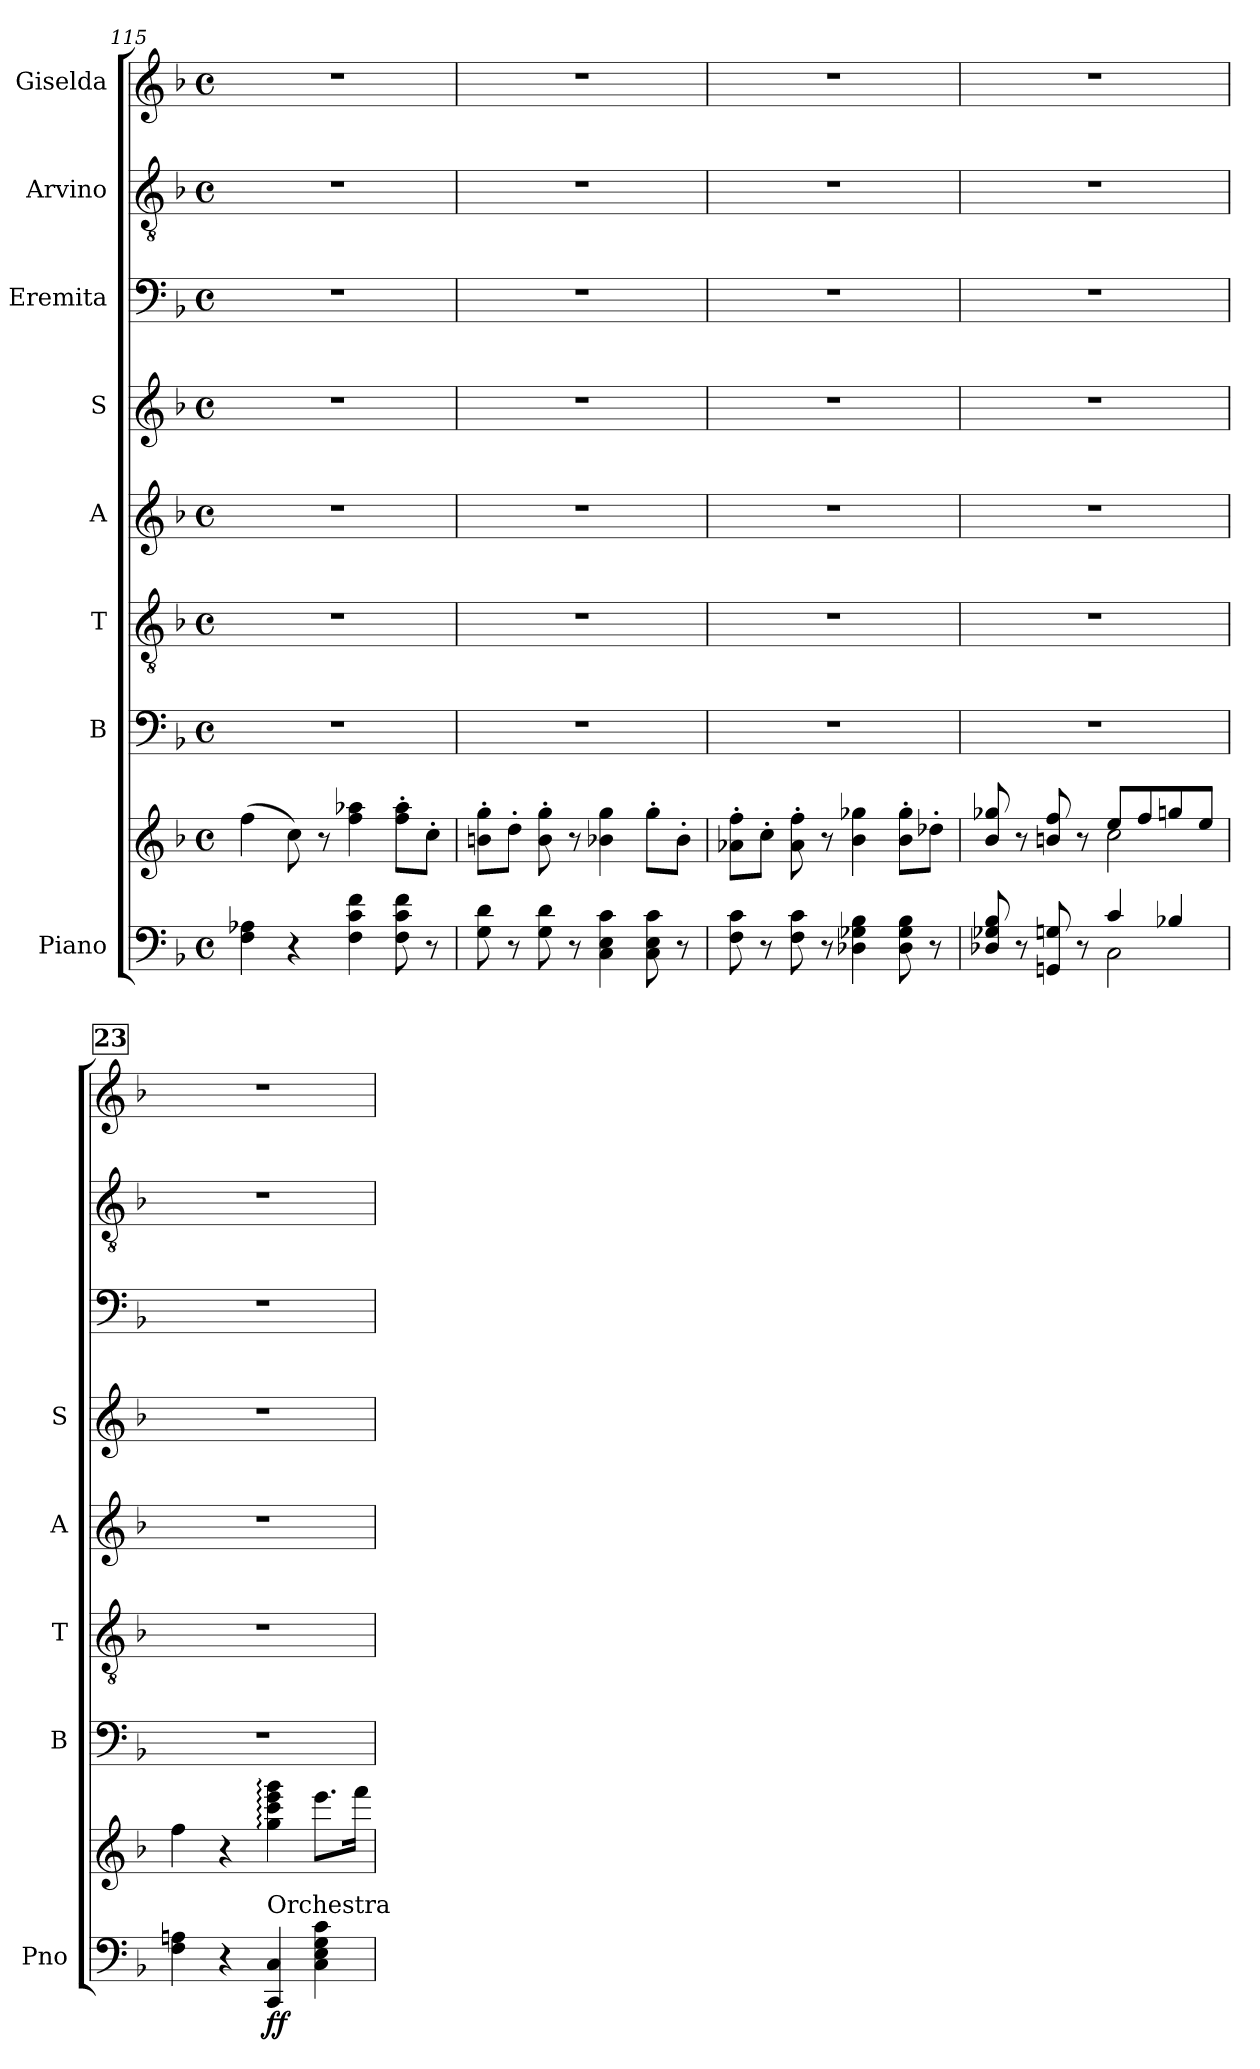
**kern	**kern	**dynam	**kern	**kern	**kern	**kern	**kern	**kern	**kern
*part8	*part8	*part8	*part7	*part6	*part5	*part4	*part3	*part2	*part1
*staff9	*staff8	*staff8/9	*staff7	*staff6	*staff5	*staff4	*staff3	*staff2	*staff1
*I"Piano	*	*	*I"B	*I"T	*I"A	*I"S	*I"Eremita	*I"Arvino	*I"Giselda
*I'Pno	*	*	*I'B	*I'T	*I'A	*I'S	*	*	*
!!LO:PB:g=z
*clefF4	*clefG2	*	*clefF4	*clefGv2	*clefG2	*clefG2	*clefF4	*clefGv2	*clefG2
*k[b-]	*k[b-]	*	*k[b-]	*k[b-]	*k[b-]	*k[b-]	*k[b-]	*k[b-]	*k[b-]
*M4/4	*M4/4	*	*M4/4	*M4/4	*M4/4	*M4/4	*M4/4	*M4/4	*M4/4
*met(c)	*met(c)	*	*met(c)	*met(c)	*met(c)	*met(c)	*met(c)	*met(c)	*met(c)
=115	=115	=115	=115	=115	=115	=115	=115	=115	=115
4F\ 4A-X\	(4ff\	.	1r	1r	1r	1r	1r	1r	1r
4r	8cc\)	.	.	.	.	.	.	.	.
.	8r	.	.	.	.	.	.	.	.
4F\ 4c\ 4f\	4ff\ 4aa-X\	.	.	.	.	.	.	.	.
8F\ 8c\ 8f\	8ff\' 8aa-\'L	.	.	.	.	.	.	.	.
8r	8cc'\J	.	.	.	.	.	.	.	.
=116	=116	=116	=116	=116	=116	=116	=116	=116	=116
8G\ 8d\	8bn\' 8gg\'L	.	1r	1r	1r	1r	1r	1r	1r
8r	8dd'\J	.	.	.	.	.	.	.	.
8G\ 8d\	8b\' 8gg\'	.	.	.	.	.	.	.	.
8r	8r	.	.	.	.	.	.	.	.
4C\ 4E\ 4c\	4b-X\ 4gg\	.	.	.	.	.	.	.	.
8C\ 8E\ 8c\	8gg'\L	.	.	.	.	.	.	.	.
8r	8b-'\J	.	.	.	.	.	.	.	.
=117	=117	=117	=117	=117	=117	=117	=117	=117	=117
8F\ 8c\	8a-X\' 8ff\'L	.	1r	1r	1r	1r	1r	1r	1r
8r	8cc'\J	.	.	.	.	.	.	.	.
8F\ 8c\	8a-\' 8ff\'	.	.	.	.	.	.	.	.
8r	8r	.	.	.	.	.	.	.	.
4D-X\ 4G-X\ 4B-\	4b-\ 4gg-X\	.	.	.	.	.	.	.	.
8D-\ 8G-\ 8B-\	8b-\' 8gg-\'L	.	.	.	.	.	.	.	.
8r	8dd-X'\J	.	.	.	.	.	.	.	.
=118	=118	=118	=118	=118	=118	=118	=118	=118	=118
*^	*^	*	*	*	*	*	*	*	*
8D-X/ 8G-X/ 8B-/	2ryy	8b-/ 8gg-X/	2ryy	.	1r	1r	1r	1r	1r	1r	1r
8r	.	8r	.	.	.	.	.	.	.	.	.
8GGn/ 8Gn/	.	8bn/ 8ff/	.	.	.	.	.	.	.	.	.
8r	.	8r	.	.	.	.	.	.	.	.	.
4c/	2C\	8ee/L	2cc\	.	.	.	.	.	.	.	.
.	.	8ff/	.	.	.	.	.	.	.	.	.
4B-X/	.	8ggn/	.	.	.	.	.	.	.	.	.
.	.	8ee/J	.	.	.	.	.	.	.	.	.
*v	*v	*	*	*	*	*	*	*	*	*	*
*	*v	*v	*	*	*	*	*	*	*	*
!!LO:REH:place=s1:a:B:fs=14:t=23
=119	=119	=119	=119	=119	=119	=119	=119	=119	=119
4F\ 4An\	4ff\	.	1r	1r	1r	1r	1r	1r	1r
4r	4r	.	.	.	.	.	.	.	.
!LO:TX:a:t=Orchestra	!	!	!	!	!	!	!	!	!
!	!	!LO:DY:b=2	!	!	!	!	!	!	!
!	!	!LO:DY:n=1:b	!	!	!	!	!	!	!
4CC/ 4C/	4gg\: 4ccc\: 4eee\: 4ggg\:	f f	.	.	.	.	.	.	.
4C\ 4E\ 4G\ 4c\	8.eee\L	.	.	.	.	.	.	.	.
.	16fff\Jk	.	.	.	.	.	.	.	.
=	=	=	=	=	=	=	=	=	=
*-	*-	*-	*-	*-	*-	*-	*-	*-	*-
